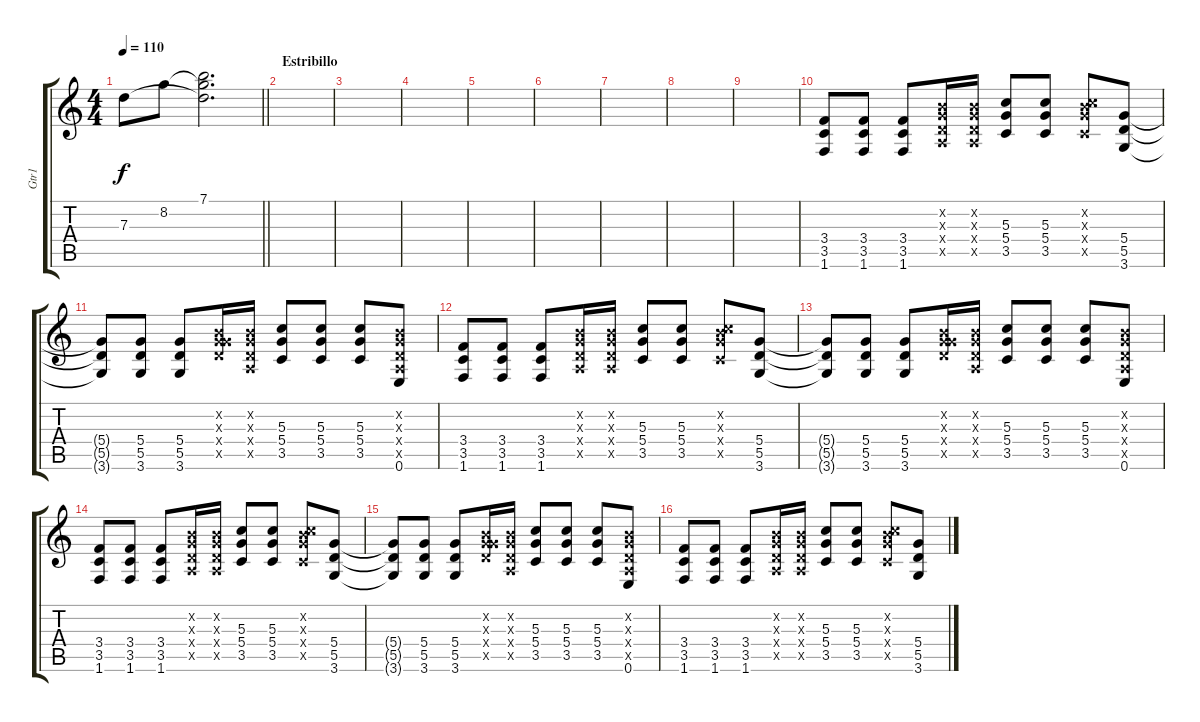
\track ("Gtr1" "Gtr1") {instrument overdrivenguitar}
\staff {score tabs}
\tuning (E4 B3 G3 D3 A2 E2) {hide}
\ts (4 4)
\tempo 110
\clef g2
\barLineRight lightlight
\ks c
7.3.8{dy f} 8.2.8 (7.1 8.2{t} 7.3{t}).2{d} |
\section ("" "Estribillo")
|
|
|
|
|
|
|
|
(3.4 3.5 1.6).8 (3.4 3.5 1.6).8 (3.4 3.5 1.6).8 (0.2{x} 0.3{x} 0.4{x} 0.5{x}).16 (0.2{x} 0.3{x} 0.4{x} 0.5{x}).16 (5.3 5.4 3.5).8 (5.3 5.4 3.5).8 (0.2{x} 5.3{x} 5.4{x} 3.5{x}).8 (5.4 5.5 3.6).8 |
(5.4{t} 5.5{t} 3.6{t}).8 (5.4 5.5 3.6).8 (5.4 5.5 3.6).8 (0.2{x} 0.3{x} 5.4{x} 5.5{x}).16 (0.2{x} 0.3{x} 0.4{x} 0.5{x}).16 (5.3 5.4 3.5).8 (5.3 5.4 3.5).8 (5.3 5.4 3.5).8 (0.2{x} 0.3{x} 0.4{x} 0.5{x} 0.6).8 |
(3.4 3.5 1.6).8 (3.4 3.5 1.6).8 (3.4 3.5 1.6).8 (0.2{x} 0.3{x} 0.4{x} 0.5{x}).16 (0.2{x} 0.3{x} 0.4{x} 0.5{x}).16 (5.3 5.4 3.5).8 (5.3 5.4 3.5).8 (0.2{x} 5.3{x} 5.4{x} 3.5{x}).8 (5.4 5.5 3.6).8 |
(5.4{t} 5.5{t} 3.6{t}).8 (5.4 5.5 3.6).8 (5.4 5.5 3.6).8 (0.2{x} 0.3{x} 5.4{x} 5.5{x}).16 (0.2{x} 0.3{x} 0.4{x} 0.5{x}).16 (5.3 5.4 3.5).8 (5.3 5.4 3.5).8 (5.3 5.4 3.5).8 (0.2{x} 0.3{x} 0.4{x} 0.5{x} 0.6).8 |
(3.4 3.5 1.6).8 (3.4 3.5 1.6).8 (3.4 3.5 1.6).8 (0.2{x} 0.3{x} 0.4{x} 0.5{x}).16 (0.2{x} 0.3{x} 0.4{x} 0.5{x}).16 (5.3 5.4 3.5).8 (5.3 5.4 3.5).8 (0.2{x} 5.3{x} 5.4{x} 3.5{x}).8 (5.4 5.5 3.6).8 |
(5.4{t} 5.5{t} 3.6{t}).8 (5.4 5.5 3.6).8 (5.4 5.5 3.6).8 (0.2{x} 0.3{x} 5.4{x} 5.5{x}).16 (0.2{x} 0.3{x} 0.4{x} 0.5{x}).16 (5.3 5.4 3.5).8 (5.3 5.4 3.5).8 (5.3 5.4 3.5).8 (0.2{x} 0.3{x} 0.4{x} 0.5{x} 0.6).8 |
(3.4 3.5 1.6).8 (3.4 3.5 1.6).8 (3.4 3.5 1.6).8 (0.2{x} 0.3{x} 0.4{x} 0.5{x}).16 (0.2{x} 0.3{x} 0.4{x} 0.5{x}).16 (5.3 5.4 3.5).8 (5.3 5.4 3.5).8 (0.2{x} 5.3{x} 5.4{x} 3.5{x}).8 (5.4 5.5 3.6).8
